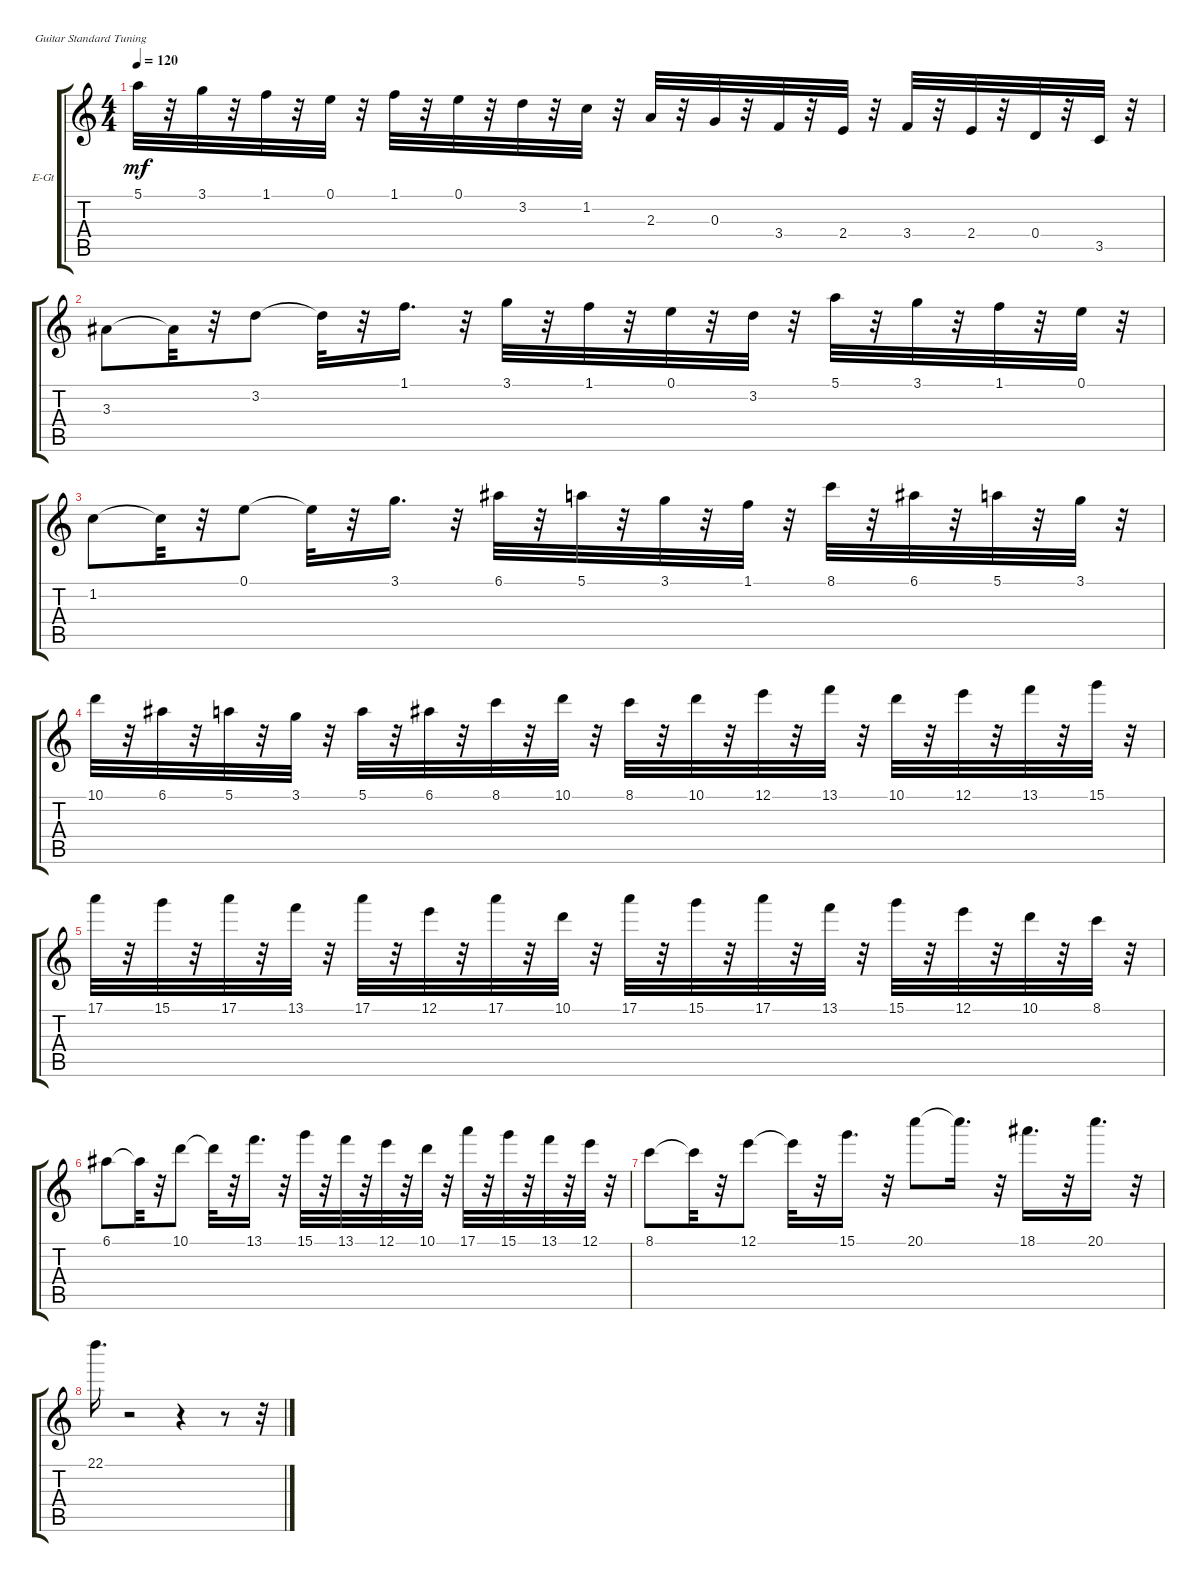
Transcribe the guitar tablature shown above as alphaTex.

\bracketExtendMode groupsimilarinstruments
\firstSystemTrackNameOrientation horizontal
\otherSystemsTrackNameOrientation horizontal
\track ("" "E-Gt") {instrument electricguitarclean}
\staff {score tabs}
\tuning (E4 B3 G3 D3 A2 E2)
\ts (4 4)
\tempo 120
\clef g2
\ks c
5.1.32{dy mf} r.32 3.1.32 r.32 1.1.32 r.32 0.1.32 r.32 1.1.32 r.32 0.1.32 r.32 3.2.32 r.32 1.2.32 r.32 2.3.32 r.32 0.3.32 r.32 3.4.32 r.32 2.4.32 r.32 3.4.32 r.32 2.4.32 r.32 0.4.32 r.32 3.5.32 r.32 |
3.3.8 3.3{t}.32 r.32 3.2.8 3.2{t}.32 r.32 1.1.16{d} r.32 3.1.32 r.32 1.1.32 r.32 0.1.32 r.32 3.2.32 r.32 5.1.32 r.32 3.1.32 r.32 1.1.32 r.32 0.1.32 r.32 |
1.2.8 1.2{t}.32 r.32 0.1.8 0.1{t}.32 r.32 3.1.16{d} r.32 6.1.32 r.32 5.1.32 r.32 3.1.32 r.32 1.1.32 r.32 8.1.32 r.32 6.1.32 r.32 5.1.32 r.32 3.1.32 r.32 |
10.1.32 r.32 6.1.32 r.32 5.1.32 r.32 3.1.32 r.32 5.1.32 r.32 6.1.32 r.32 8.1.32 r.32 10.1.32 r.32 8.1.32 r.32 10.1.32 r.32 12.1.32 r.32 13.1.32 r.32 10.1.32 r.32 12.1.32 r.32 13.1.32 r.32 15.1.32 r.32 |
17.1.32 r.32 15.1.32 r.32 17.1.32 r.32 13.1.32 r.32 17.1.32 r.32 12.1.32 r.32 17.1.32 r.32 10.1.32 r.32 17.1.32 r.32 15.1.32 r.32 17.1.32 r.32 13.1.32 r.32 15.1.32 r.32 12.1.32 r.32 10.1.32 r.32 8.1.32 r.32 |
6.1.8 6.1{t}.32 r.32 10.1.8 10.1{t}.32 r.32 13.1.16{d} r.32 15.1.32 r.32 13.1.32 r.32 12.1.32 r.32 10.1.32 r.32 17.1.32 r.32 15.1.32 r.32 13.1.32 r.32 12.1.32 r.32 |
8.1.8 8.1{t}.32 r.32 12.1.8 12.1{t}.32 r.32 15.1.16{d} r.32 20.1.8 20.1{t}.16{d} r.32 18.1.16{d} r.32 20.1.16{d} r.32 |
22.1.16{d} r.2 r.4 r.8 r.32
